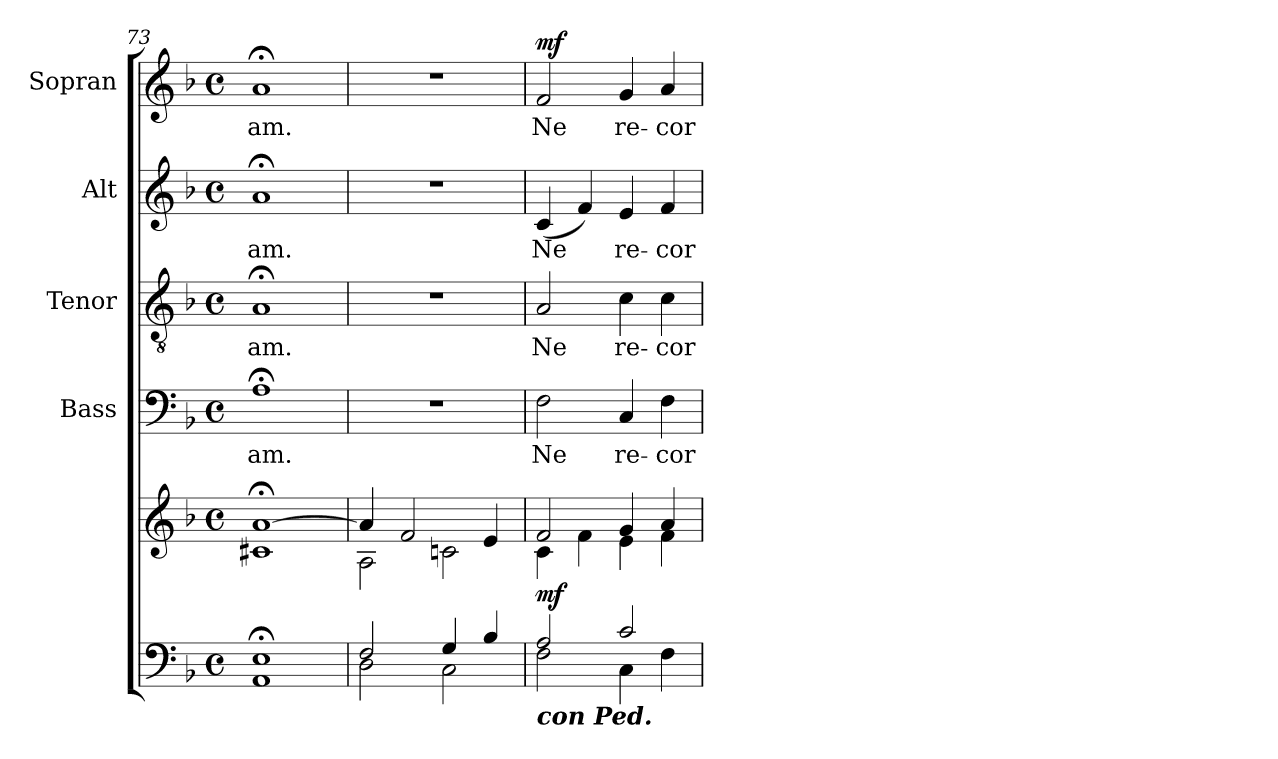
**kern	**kern	**dynam	**kern	**text	**kern	**text	**kern	**text	**kern	**text	**dynam
*part5	*part5	*part5	*part4	*part4	*part3	*part3	*part2	*part2	*part1	*part1	*part1
*staff6	*staff5	*staff5/6	*staff4	*staff4	*staff3	*staff3	*staff2	*staff2	*staff1	*staff1	*staff1
*	*	*	*I"Bass	*	*I"Tenor	*	*I"Alt	*	*I"Sopran	*	*
*	*	*	*I'B.	*	*I'T.	*	*I'A.	*	*I'S.	*	*
*clefF4	*clefG2	*	*clefF4	*	*clefGv2	*	*clefG2	*	*clefG2	*	*
*k[b-]	*k[b-]	*	*k[b-]	*	*k[b-]	*	*k[b-]	*	*k[b-]	*	*
*F:	*F:	*	*F:	*	*F:	*	*F:	*	*F:	*	*
*M4/4	*M4/4	*	*M4/4	*	*M4/4	*	*M4/4	*	*M4/4	*	*
*met(c)	*met(c)	*	*met(c)	*	*met(c)	*	*met(c)	*	*met(c)	*	*
=73	=73	=73	=73	=73	=73	=73	=73	=73	=73	=73	=73
*^	*^	*	*	*	*	*	*	*	*	*	*
!	!	!	!	!	!	!LO:LY:b	!	!LO:LY:b	!	!LO:LY:b	!	!LO:LY:b	!
1E;	1AA	[>1a;<	1c#X	.	1A;<	-am.	1A;<	-am.	1a;<	-am.	1a;<	-am.	.
=74	=74	=74	=74	=74	=74	=74	=74	=74	=74	=74	=74	=74	=74
2F/	2D\	4a/]	2A\	.	1r	.	1r	.	1r	.	1r	.	.
.	.	2f/	.	.	.	.	.	.	.	.	.	.	.
4G/	2C\	.	2cn\	.	.	.	.	.	.	.	.	.	.
4B-/	.	4e/	.	.	.	.	.	.	.	.	.	.	.
=75	=75	=75	=75	=75	=75	=75	=75	=75	=75	=75	=75	=75	=75
!LO:TX:b:Bi:t=con Ped.	!	!	!	!	!	!	!	!	!	!	!	!	!
!	!	!	!	!LO:DY:b	!	!LO:LY:b	!	!LO:LY:b	!	!LO:LY:b	!	!LO:LY:b	!LO:DY:a
2A/	2F\	2f/	4c\	mf	2F\	Ne	2A/	Ne	(<4c/	Ne	2f/	Ne	mf
.	.	.	4f\	.	.	.	.	.	4f/)	.	.	.	.
!	!	!	!	!	!	!LO:LY:b	!	!LO:LY:b	!	!LO:LY:b	!	!LO:LY:b	!
2c/	4C\	4g/	4e\	.	4C/	re-	4c\	re-	4e/	re-	4g/	re-	.
!	!	!	!	!	!	!LO:LY:b	!	!LO:LY:b	!	!LO:LY:b	!	!LO:LY:b	!
.	4F\	4a/	4f\	.	4F\	-cor-	4c\	-cor-	4f/	-cor-	4a/	-cor-	.
*v	*v	*	*	*	*	*	*	*	*	*	*	*	*
*	*v	*v	*	*	*	*	*	*	*	*	*	*
=	=	=	=	=	=	=	=	=	=	=	=
*-	*-	*-	*-	*-	*-	*-	*-	*-	*-	*-	*-
